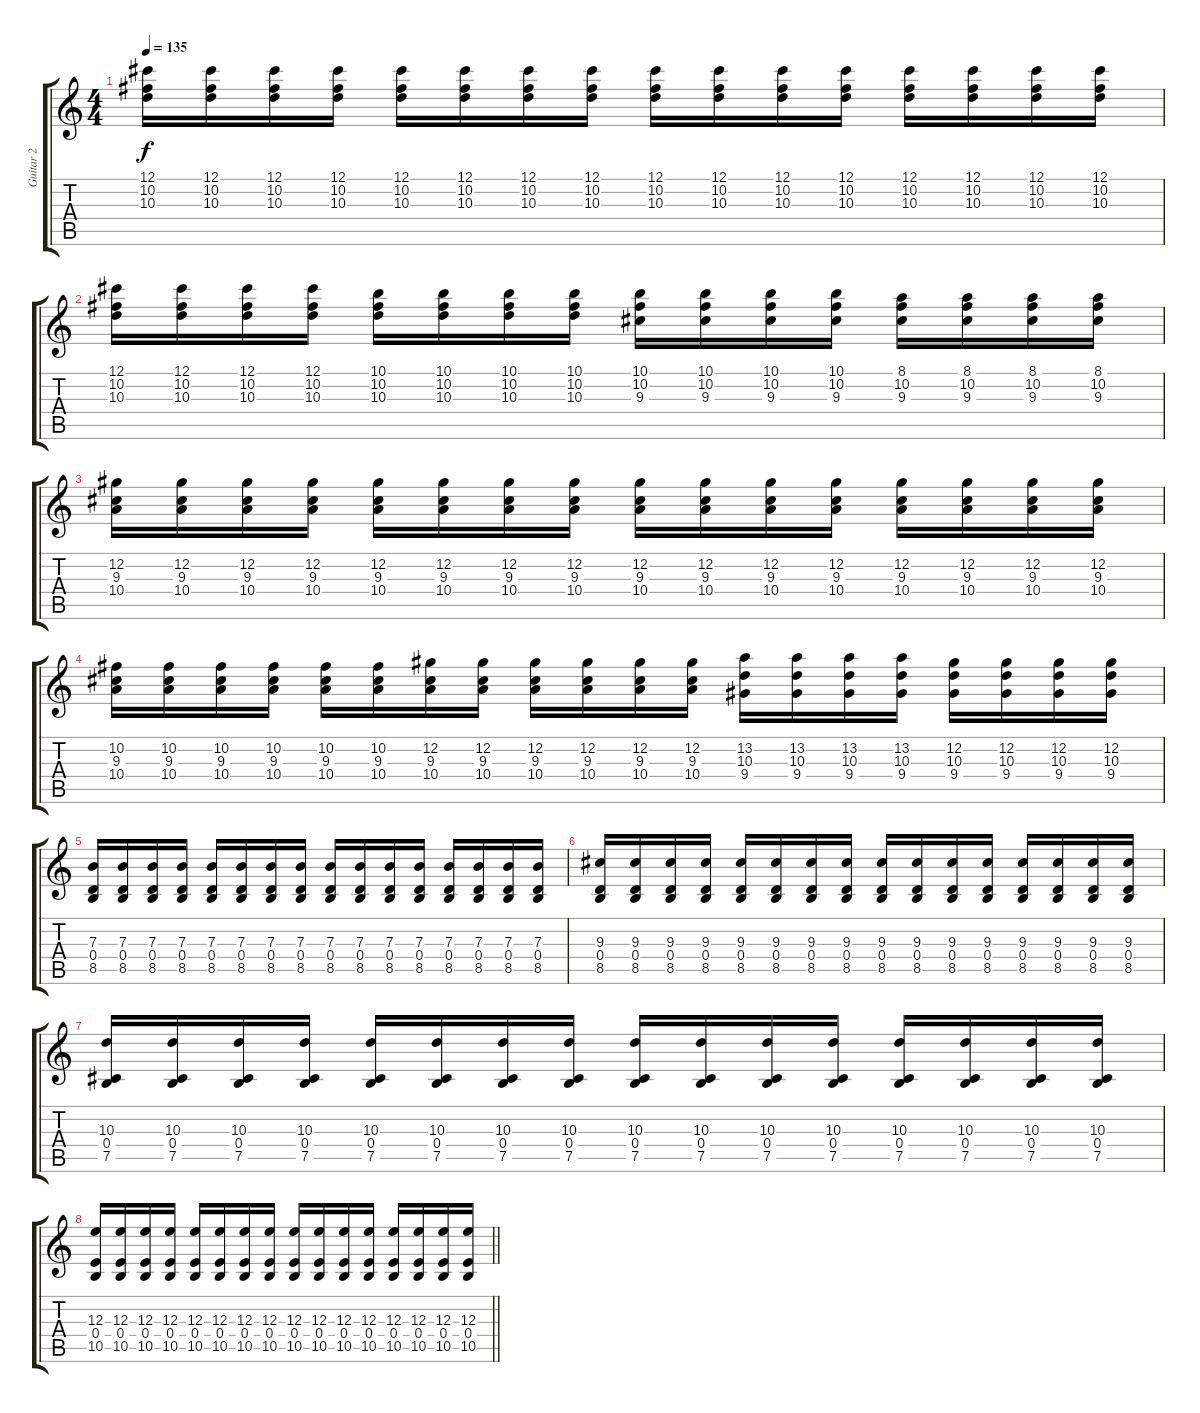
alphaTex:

\track ("Guitar 2" "Guitar 2") {instrument distortionguitar}
\staff {score tabs}
\tuning (Db4 Ab3 E3 B2 Gb2 Db2) {hide}
\ts (4 4)
\tempo 135
\clef g2
\ks c
(12.1 10.2 10.3).16{dy f} (12.1 10.2 10.3).16 (12.1 10.2 10.3).16 (12.1 10.2 10.3).16 (12.1 10.2 10.3).16 (12.1 10.2 10.3).16 (12.1 10.2 10.3).16 (12.1 10.2 10.3).16 (12.1 10.2 10.3).16 (12.1 10.2 10.3).16 (12.1 10.2 10.3).16 (12.1 10.2 10.3).16 (12.1 10.2 10.3).16 (12.1 10.2 10.3).16 (12.1 10.2 10.3).16 (12.1 10.2 10.3).16 |
(12.1 10.2 10.3).16 (12.1 10.2 10.3).16 (12.1 10.2 10.3).16 (12.1 10.2 10.3).16 (10.1 10.2 10.3).16 (10.1 10.2 10.3).16 (10.1 10.2 10.3).16 (10.1 10.2 10.3).16 (10.1 10.2 9.3).16 (10.1 10.2 9.3).16 (10.1 10.2 9.3).16 (10.1 10.2 9.3).16 (8.1 10.2 9.3).16 (8.1 10.2 9.3).16 (8.1 10.2 9.3).16 (8.1 10.2 9.3).16 |
(12.2 9.3 10.4).16 (12.2 9.3 10.4).16 (12.2 9.3 10.4).16 (12.2 9.3 10.4).16 (12.2 9.3 10.4).16 (12.2 9.3 10.4).16 (12.2 9.3 10.4).16 (12.2 9.3 10.4).16 (12.2 9.3 10.4).16 (12.2 9.3 10.4).16 (12.2 9.3 10.4).16 (12.2 9.3 10.4).16 (12.2 9.3 10.4).16 (12.2 9.3 10.4).16 (12.2 9.3 10.4).16 (12.2 9.3 10.4).16 |
(10.2 9.3 10.4).16 (10.2 9.3 10.4).16 (10.2 9.3 10.4).16 (10.2 9.3 10.4).16 (10.2 9.3 10.4).16 (10.2 9.3 10.4).16 (12.2 9.3 10.4).16 (12.2 9.3 10.4).16 (12.2 9.3 10.4).16 (12.2 9.3 10.4).16 (12.2 9.3 10.4).16 (12.2 9.3 10.4).16 (13.2 10.3 9.4).16 (13.2 10.3 9.4).16 (13.2 10.3 9.4).16 (13.2 10.3 9.4).16 (12.2 10.3 9.4).16 (12.2 10.3 9.4).16 (12.2 10.3 9.4).16 (12.2 10.3 9.4).16 |
(7.3 0.4 8.5).16 (7.3 0.4 8.5).16 (7.3 0.4 8.5).16 (7.3 0.4 8.5).16 (7.3 0.4 8.5).16 (7.3 0.4 8.5).16 (7.3 0.4 8.5).16 (7.3 0.4 8.5).16 (7.3 0.4 8.5).16 (7.3 0.4 8.5).16 (7.3 0.4 8.5).16 (7.3 0.4 8.5).16 (7.3 0.4 8.5).16 (7.3 0.4 8.5).16 (7.3 0.4 8.5).16 (7.3 0.4 8.5).16 |
(9.3 0.4 8.5).16 (9.3 0.4 8.5).16 (9.3 0.4 8.5).16 (9.3 0.4 8.5).16 (9.3 0.4 8.5).16 (9.3 0.4 8.5).16 (9.3 0.4 8.5).16 (9.3 0.4 8.5).16 (9.3 0.4 8.5).16 (9.3 0.4 8.5).16 (9.3 0.4 8.5).16 (9.3 0.4 8.5).16 (9.3 0.4 8.5).16 (9.3 0.4 8.5).16 (9.3 0.4 8.5).16 (9.3 0.4 8.5).16 |
(10.3 0.4 7.5).16 (10.3 0.4 7.5).16 (10.3 0.4 7.5).16 (10.3 0.4 7.5).16 (10.3 0.4 7.5).16 (10.3 0.4 7.5).16 (10.3 0.4 7.5).16 (10.3 0.4 7.5).16 (10.3 0.4 7.5).16 (10.3 0.4 7.5).16 (10.3 0.4 7.5).16 (10.3 0.4 7.5).16 (10.3 0.4 7.5).16 (10.3 0.4 7.5).16 (10.3 0.4 7.5).16 (10.3 0.4 7.5).16 |
\barLineRight lightlight
(12.3 0.4 10.5).16 (12.3 0.4 10.5).16 (12.3 0.4 10.5).16 (12.3 0.4 10.5).16 (12.3 0.4 10.5).16 (12.3 0.4 10.5).16 (12.3 0.4 10.5).16 (12.3 0.4 10.5).16 (12.3 0.4 10.5).16 (12.3 0.4 10.5).16 (12.3 0.4 10.5).16 (12.3 0.4 10.5).16 (12.3 0.4 10.5).16 (12.3 0.4 10.5).16 (12.3 0.4 10.5).16 (12.3 0.4 10.5).16
